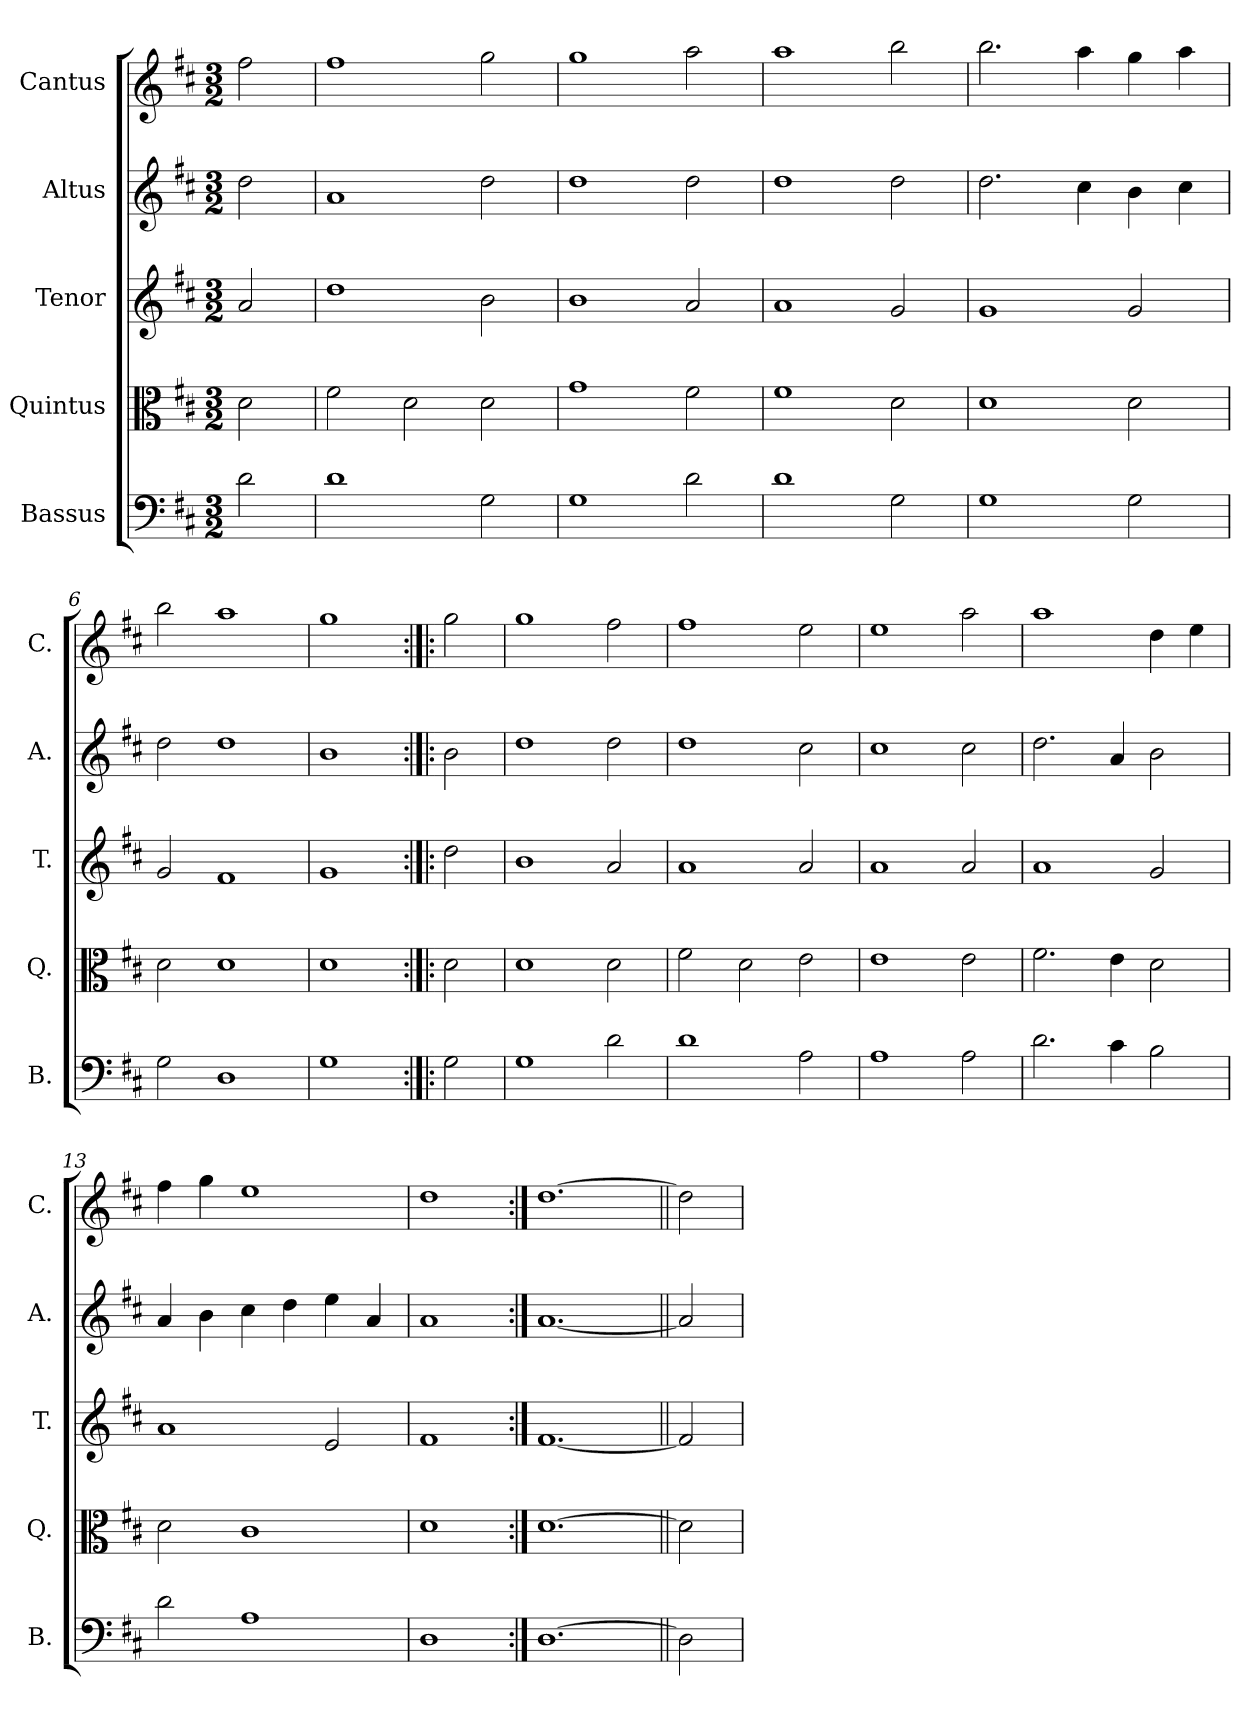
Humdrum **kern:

**kern	**kern	**kern	**kern	**kern
*part5	*part4	*part3	*part2	*part1
*staff5	*staff4	*staff3	*staff2	*staff1
*I"Bassus	*I"Quintus	*I"Tenor	*I"Altus	*I"Cantus
*I'B.	*I'Q.	*I'T.	*I'A.	*I'C.
*clefF4	*clefC3	*clefG2	*clefG2	*clefG2
*k[f#c#]	*k[f#c#]	*k[f#c#]	*k[f#c#]	*k[f#c#]
*D:	*D:	*D:	*D:	*D:
*M3/2	*M3/2	*M3/2	*M3/2	*M3/2
=1	=1	=1	=1	=1
2d\	2d\	2a/	2dd\	2ff#\
=2	=2	=2	=2	=2
1d\	2f#\	1dd\	1a/	1ff#\
.	2d\	.	.	.
2G\	2d\	2b\	2dd\	2gg\
=3	=3	=3	=3	=3
1G\	1g\	1b\	1dd\	1gg\
2d\	2f#\	2a/	2dd\	2aa\
=4	=4	=4	=4	=4
1d\	1f#\	1a/	1dd\	1aa\
2G\	2d\	2g/	2dd\	2bb\
=5	=5	=5	=5	=5
1G\	1d\	1g/	2.dd\	2.bb\
.	.	.	4cc#\	4aa\
2G\	2d\	2g/	4b\	4gg\
.	.	.	4cc#\	4aa\
=6	=6	=6	=6	=6
2G\	2d\	2g/	2dd\	2bb\
1D\	1d\	1f#/	1dd\	1aa\
=7	=7	=7	=7	=7
1G\	1d\	1g/	1b\	1gg\
=8:|!|:	=8:|!|:	=8:|!|:	=8:|!|:	=8:|!|:
2G\	2d\	2dd\	2b\	2gg\
!!LO:LB:g=z
=9	=9	=9	=9	=9
1G\	1d\	1b\	1dd\	1gg\
2d\	2d\	2a/	2dd\	2ff#\
=10	=10	=10	=10	=10
1d\	2f#\	1a/	1dd\	1ff#\
.	2d\	.	.	.
2A\	2e\	2a/	2cc#\	2ee\
=11	=11	=11	=11	=11
1A\	1e\	1a/	1cc#\	1ee\
2A\	2e\	2a/	2cc#\	2aa\
=12	=12	=12	=12	=12
2.d\	2.f#\	1a/	2.dd\	1aa\
4c#\	4e\	.	4a/	.
2B\	2d\	2g/	2b\	4dd\
.	.	.	.	4ee\
=13	=13	=13	=13	=13
2d\	2d\	1a/	4a/	4ff#\
.	.	.	4b\	4gg\
1A\	1c#\	.	4cc#\	1ee\
.	.	.	4dd\	.
.	.	2e/	4ee\	.
.	.	.	4a/	.
=14	=14	=14	=14	=14
1D\	1d\	1f#/	1a/	1dd\
=15:|!	=15:|!	=15:|!	=15:|!	=15:|!
[1.D\	[1.d\	[1.f#/	[1.a/	[1.dd\
=16||	=16||	=16||	=16||	=16||
2D\]	2d\]	2f#/]	2a/]	2dd\]
=	=	=	=	=
*-	*-	*-	*-	*-
